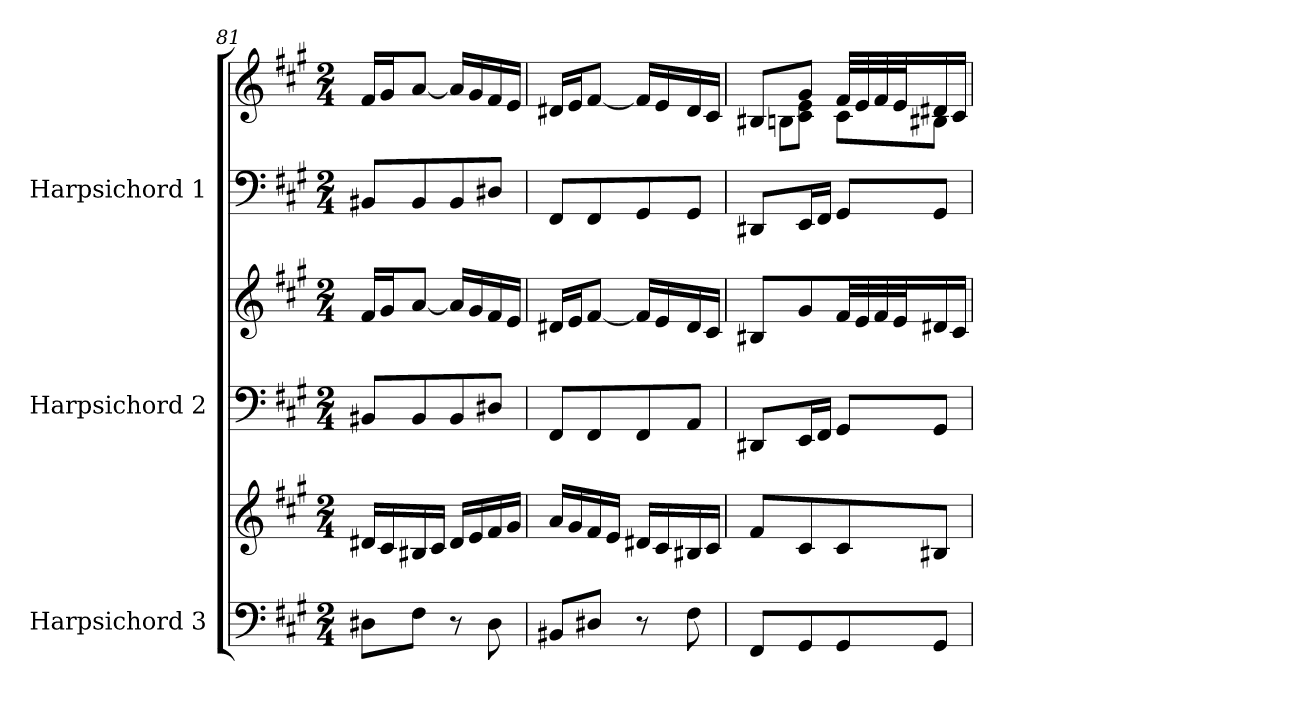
**kern	**kern	**kern	**kern	**kern	**kern
*part3	*part3	*part2	*part2	*part1	*part1
*staff6	*staff5	*staff4	*staff3	*staff2	*staff1
*I"Harpsichord 3	*	*I"Harpsichord 2	*	*I"Harpsichord 1	*
*I'Hp	*	*I'Hp	*	*I'Hp	*
*clefF4	*clefG2	*clefF4	*clefG2	*clefF4	*clefG2
*k[f#c#g#]	*k[f#c#g#]	*k[f#c#g#]	*k[f#c#g#]	*k[f#c#g#]	*k[f#c#g#]
*M2/4	*M2/4	*M2/4	*M2/4	*M2/4	*M2/4
=81	=81	=81	=81	=81	=81
8D#X\L	16d#X/LL	8BB#X/L	16f#/LL	8BB#X/L	16f#/LL
.	16c#/	.	16g#/J	.	16g#/J
8F#\J	16B#X/	8BB#/	[8a/J	8BB#/	[8a/J
.	16c#/JJ	.	.	.	.
8r	16d#/LL	8BB#/	16a/LL]	8BB#/	16a/LL]
.	16e/	.	16g#/	.	16g#/
8D#\	16f#/	8D#X/J	16f#/	8D#X/J	16f#/
.	16g#/JJ	.	16e/JJ	.	16e/JJ
!!LO:LB:g=z
=82	=82	=82	=82	=82	=82
8BB#X/L	16a/LL	8FF#/L	16d#X/LL	8FF#/L	16d#X/LL
.	16g#/	.	16e/J	.	16e/J
8D#X/J	16f#/	8FF#/	[8f#/J	8FF#/	[8f#/J
.	16e/JJ	.	.	.	.
8r	16d#X/LL	8FF#/	16f#/LL]	8GG#/	16f#/LL]
.	16c#/	.	16e/	.	16e/
8F#\	16B#X/	8AA/J	16d#/	8GG#/J	16d#/
.	16c#/JJ	.	16c#/JJ	.	16c#/JJ
=83	=83	=83	=83	=83	=83
*	*	*	*	*	*^
8FF#/L	8f#/L	8DD#X/L	8B#X/L	8DD#X/L	8B#X/L	8Bn\L
8GG#/	8c#/	16EE/L	8g#/	16EE/L	8g#/J	8c#\ 8e\J
.	.	16FF#/JJ	.	16FF#/JJ	.	.
8GG#/	8c#/	8GG#/L	32f#/LL	8GG#/L	32f#/LLL	8c#\L
.	.	.	32e/	.	32e/	.
.	.	.	32f#/	.	32f#/	.
.	.	.	32e/J	.	32e/J	.
8GG#/J	8B#X/J	8GG#/J	16d#X/	8GG#/J	16d#X/	8B#X\J
.	.	.	16c#/JJ	.	16c#/JJ	.
*	*	*	*	*	*v	*v
=	=	=	=	=	=
*-	*-	*-	*-	*-	*-
